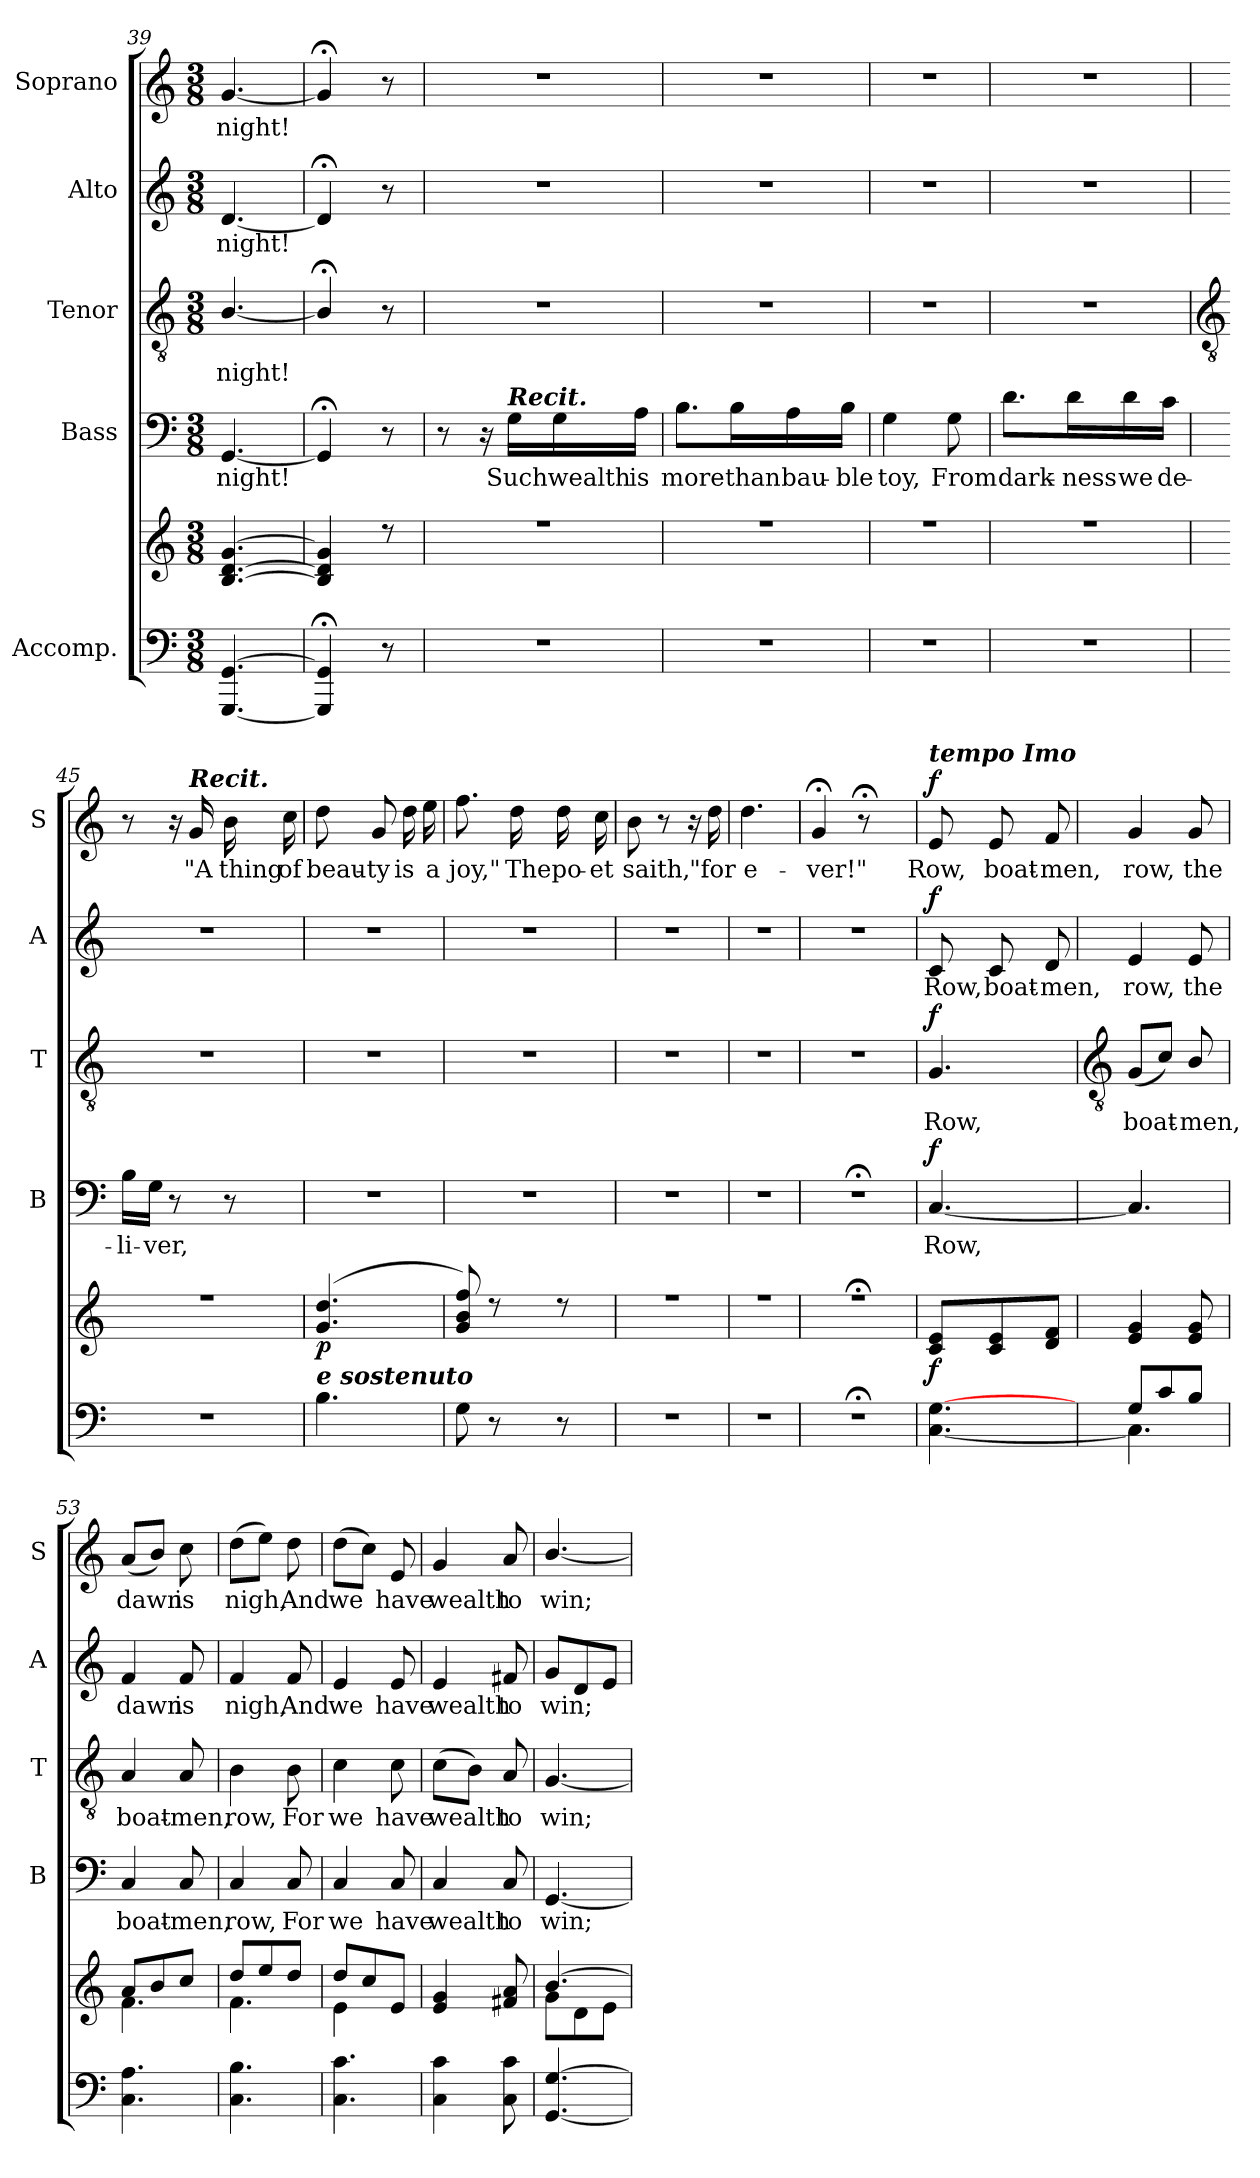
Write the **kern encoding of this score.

**kern	**kern	**dynam	**kern	**text	**dynam	**kern	**text	**dynam	**kern	**text	**dynam	**kern	**text	**dynam
*part5	*part5	*part5	*part4	*part4	*part4	*part3	*part3	*part3	*part2	*part2	*part2	*part1	*part1	*part1
*staff6	*staff5	*staff5/6	*staff4	*staff4	*staff4	*staff3	*staff3	*staff3	*staff2	*staff2	*staff2	*staff1	*staff1	*staff1
*I"Accomp.	*	*	*I"Bass	*	*	*I"Tenor	*	*	*I"Alto	*	*	*I"Soprano	*	*
*	*	*	*I'B	*	*	*I'T	*	*	*I'A	*	*	*I'S	*	*
*clefF4	*clefG2	*	*clefF4	*	*	*clefGv2	*	*	*clefG2	*	*	*clefG2	*	*
*k[]	*k[]	*	*k[]	*	*	*k[]	*	*	*k[]	*	*	*k[]	*	*
*C:	*C:	*	*C:	*	*	*C:	*	*	*C:	*	*	*C:	*	*
*M3/8	*M3/8	*	*M3/8	*	*	*M3/8	*	*	*M3/8	*	*	*M3/8	*	*
=39	=39	=39	=39	=39	=39	=39	=39	=39	=39	=39	=39	=39	=39	=39
*	*^	*	*	*	*	*	*	*	*	*	*	*	*	*
!	!	!LO:N:vis=1	!	!	!LO:LY:b	!	!	!LO:LY:b	!	!	!LO:LY:b	!	!	!LO:LY:b	!
[4.GGG [4.GG	[4.B [4.d [4.g	4.ryy	.	[4.GG	night!	.	[4.B/	night!	.	[4.d	night!	.	[4.g	night!	.
=40	=40	=40	=40	=40	=40	=40	=40	=40	=40	=40	=40	=40	=40	=40	=40
!	!	!LO:N:vis=1	!	!	!	!	!	!	!	!	!	!	!	!	!
4GGG];< 4GG];<	4B] 4d] 4g]	4.ryy	.	4GG;<]	.	.	4B;</]	.	.	4d;<]	.	.	4g;<]	.	.
8r	8r	.	.	8r	.	.	8r	.	.	8r	.	.	8r	.	.
=41	=41	=41	=41	=41	=41	=41	=41	=41	=41	=41	=41	=41	=41	=41	=41
!LO:N:vis=1	!LO:N:vis=1	!	!	!	!	!	!LO:N:vis=1	!	!	!LO:N:vis=1	!	!	!LO:N:vis=1	!	!
4.r	4.r	4.ryy	.	8r	.	.	4.r	.	.	4.r	.	.	4.r	.	.
.	.	.	.	16r	.	.	.	.	.	.	.	.	.	.	.
!	!	!	!	!LO:TX:a:Bi:t=Recit.	!	!	!	!	!	!	!	!	!	!	!
!	!	!	!	!	!LO:LY:b	!	!	!	!	!	!	!	!	!	!
.	.	.	.	16G\LL	Such	.	.	.	.	.	.	.	.	.	.
!	!	!	!	!	!LO:LY:b	!	!	!	!	!	!	!	!	!	!
.	.	.	.	16G\	wealth	.	.	.	.	.	.	.	.	.	.
!	!	!	!	!	!LO:LY:b	!	!	!	!	!	!	!	!	!	!
.	.	.	.	16A\JJ	is	.	.	.	.	.	.	.	.	.	.
=42	=42	=42	=42	=42	=42	=42	=42	=42	=42	=42	=42	=42	=42	=42	=42
!LO:N:vis=1	!LO:N:vis=1	!	!	!	!LO:LY:b	!	!LO:N:vis=1	!	!	!LO:N:vis=1	!	!	!LO:N:vis=1	!	!
4.r	4.r	4.ryy	.	8.B\L	more	.	4.r	.	.	4.r	.	.	4.r	.	.
!	!	!	!	!	!LO:LY:b	!	!	!	!	!	!	!	!	!	!
.	.	.	.	16B\L	than	.	.	.	.	.	.	.	.	.	.
!	!	!	!	!	!LO:LY:b	!	!	!	!	!	!	!	!	!	!
.	.	.	.	16A\	bau-	.	.	.	.	.	.	.	.	.	.
!	!	!	!	!	!LO:LY:b	!	!	!	!	!	!	!	!	!	!
.	.	.	.	16B\JJ	-ble	.	.	.	.	.	.	.	.	.	.
=43	=43	=43	=43	=43	=43	=43	=43	=43	=43	=43	=43	=43	=43	=43	=43
!LO:N:vis=1	!LO:N:vis=1	!	!	!	!LO:LY:b	!	!LO:N:vis=1	!	!	!LO:N:vis=1	!	!	!LO:N:vis=1	!	!
4.r	4.r	4.ryy	.	4G	toy,	.	4.r	.	.	4.r	.	.	4.r	.	.
!	!	!	!	!	!LO:LY:b	!	!	!	!	!	!	!	!	!	!
.	.	.	.	8G	From	.	.	.	.	.	.	.	.	.	.
=44	=44	=44	=44	=44	=44	=44	=44	=44	=44	=44	=44	=44	=44	=44	=44
!LO:N:vis=1	!LO:N:vis=1	!	!	!	!LO:LY:b	!	!LO:N:vis=1	!	!	!LO:N:vis=1	!	!	!LO:N:vis=1	!	!
4.r	4.r	4.ryy	.	8.d\L	dark-	.	4.r	.	.	4.r	.	.	4.r	.	.
!	!	!	!	!	!LO:LY:b	!	!	!	!	!	!	!	!	!	!
.	.	.	.	16d\L	-ness	.	.	.	.	.	.	.	.	.	.
!	!	!	!	!	!LO:LY:b	!	!	!	!	!	!	!	!	!	!
.	.	.	.	16d\	we	.	.	.	.	.	.	.	.	.	.
!	!	!	!	!	!LO:LY:b	!	!	!	!	!	!	!	!	!	!
.	.	.	.	16c\JJ	de-	.	.	.	.	.	.	.	.	.	.
!!LO:LB:g=z
=45	=45	=45	=45	=45	=45	=45	=45	=45	=45	=45	=45	=45	=45	=45	=45
*	*	*	*	*	*	*	*clefGv2	*	*	*	*	*	*	*	*
!LO:N:vis=1	!LO:N:vis=1	!LO:N:vis=1	!	!	!LO:LY:b	!	!LO:N:vis=1	!	!	!LO:N:vis=1	!	!	!	!	!
4.r	4.r	4.ryy	.	16B\LL	-li-	.	4.r	.	.	4.r	.	.	8r	.	.
!	!	!	!	!	!LO:LY:b	!	!	!	!	!	!	!	!	!	!
.	.	.	.	16G\JJ	-ver,	.	.	.	.	.	.	.	.	.	.
.	.	.	.	8r	.	.	.	.	.	.	.	.	16r	.	.
!	!	!	!	!	!	!	!	!	!	!	!	!	!LO:TX:a:Bi:t=Recit.	!	!
!	!	!	!	!	!	!	!	!	!	!	!	!	!	!LO:LY:b	!
.	.	.	.	.	.	.	.	.	.	.	.	.	16g	"A	.
!	!	!	!	!	!	!	!	!	!	!	!	!	!	!LO:LY:b	!
.	.	.	.	8r	.	.	.	.	.	.	.	.	16b	thing	.
!	!	!	!	!	!	!	!	!	!	!	!	!	!	!LO:LY:b	!
.	.	.	.	.	.	.	.	.	.	.	.	.	16cc	of	.
=46	=46	=46	=46	=46	=46	=46	=46	=46	=46	=46	=46	=46	=46	=46	=46
!LO:TX:a:Bi:t=e sostenuto	!	!	!	!	!	!	!	!	!	!	!	!	!	!	!
!	!	!LO:N:vis=1	!LO:DY:b	!LO:N:vis=1	!	!	!LO:N:vis=1	!	!	!LO:N:vis=1	!	!	!	!LO:LY:b	!
4.B	(>4.g 4.dd	4.ryy	p	4.r	.	.	4.r	.	.	4.r	.	.	8dd	beau-	.
!	!	!	!	!	!	!	!	!	!	!	!	!	!	!LO:LY:b	!
.	.	.	.	.	.	.	.	.	.	.	.	.	8g	-ty	.
!	!	!	!	!	!	!	!	!	!	!	!	!	!	!LO:LY:b	!
.	.	.	.	.	.	.	.	.	.	.	.	.	16dd	is	.
!	!	!	!	!	!	!	!	!	!	!	!	!	!	!LO:LY:b	!
.	.	.	.	.	.	.	.	.	.	.	.	.	16ee	a	.
=47	=47	=47	=47	=47	=47	=47	=47	=47	=47	=47	=47	=47	=47	=47	=47
!	!	!LO:N:vis=1	!	!LO:N:vis=1	!	!	!LO:N:vis=1	!	!	!LO:N:vis=1	!	!	!	!LO:LY:b	!
8G	8g 8b 8ff)	4.ryy	.	4.r	.	.	4.r	.	.	4.r	.	.	8.ff	joy,"	.
8r	8r	.	.	.	.	.	.	.	.	.	.	.	.	.	.
!	!	!	!	!	!	!	!	!	!	!	!	!	!	!LO:LY:b	!
.	.	.	.	.	.	.	.	.	.	.	.	.	16dd	The	.
!	!	!	!	!	!	!	!	!	!	!	!	!	!	!LO:LY:b	!
8r	8r	.	.	.	.	.	.	.	.	.	.	.	16dd	po-	.
!	!	!	!	!	!	!	!	!	!	!	!	!	!	!LO:LY:b	!
.	.	.	.	.	.	.	.	.	.	.	.	.	16cc	-et	.
=48	=48	=48	=48	=48	=48	=48	=48	=48	=48	=48	=48	=48	=48	=48	=48
!LO:N:vis=1	!LO:N:vis=1	!LO:N:vis=1	!	!LO:N:vis=1	!	!	!LO:N:vis=1	!	!	!LO:N:vis=1	!	!	!	!LO:LY:b	!
4.r	4.r	4.ryy	.	4.r	.	.	4.r	.	.	4.r	.	.	8b	saith,	.
.	.	.	.	.	.	.	.	.	.	.	.	.	8r	.	.
.	.	.	.	.	.	.	.	.	.	.	.	.	16r	.	.
!	!	!	!	!	!	!	!	!	!	!	!	!	!	!LO:LY:b	!
.	.	.	.	.	.	.	.	.	.	.	.	.	16dd	"for	.
=49	=49	=49	=49	=49	=49	=49	=49	=49	=49	=49	=49	=49	=49	=49	=49
!LO:N:vis=1	!LO:N:vis=1	!LO:N:vis=1	!	!LO:N:vis=1	!	!	!LO:N:vis=1	!	!	!LO:N:vis=1	!	!	!	!LO:LY:b	!
4.r	4.r	4.ryy	.	4.r	.	.	4.r	.	.	4.r	.	.	4.dd	e-	.
=50	=50	=50	=50	=50	=50	=50	=50	=50	=50	=50	=50	=50	=50	=50	=50
!LO:N:vis=1	!LO:N:vis=1	!LO:N:vis=1	!	!LO:N:vis=1	!	!	!LO:N:vis=1	!	!	!LO:N:vis=1	!	!	!	!LO:LY:b	!
4.r;<	4.r;<	4.ryy	.	4.r;<	.	.	4.r	.	.	4.r	.	.	4g;<	-ver!"	.
.	.	.	.	.	.	.	.	.	.	.	.	.	8r;<	.	.
=51	=51	=51	=51	=51	=51	=51	=51	=51	=51	=51	=51	=51	=51	=51	=51
!	!	!	!	!	!	!	!	!	!	!	!	!	!LO:TX:a:Bi:t=tempo Imo	!	!
!	!	!LO:N:vis=1	!LO:DY:b	!	!LO:LY:b	!LO:DY:b	!	!LO:LY:b	!LO:DY:b	!	!LO:LY:b	!LO:DY:b	!	!LO:LY:b	!LO:DY:b
[4.C [4.G	8c/ 8e/L	4.ryy	f	[4.C	Row,	f	4.G	Row,	f	8c	Row,	f	8e/	Row,	f
!	!	!	!	!	!	!	!	!	!	!	!LO:LY:b	!	!	!LO:LY:b	!
.	8c 8e	.	.	.	.	.	.	.	.	8c	boat-	.	8e	boat-	.
!	!	!	!	!	!	!	!	!	!	!	!LO:LY:b	!	!	!LO:LY:b	!
.	8d 8fJ	.	.	.	.	.	.	.	.	8d	-men,	.	8f	-men,	.
*	*v	*v	*	*	*	*	*	*	*	*	*	*	*	*	*
!!LO:LB:g=z
=52	=52	=52	=52	=52	=52	=52	=52	=52	=52	=52	=52	=52	=52	=52
*	*	*	*	*	*	*clefGv2	*	*	*	*	*	*	*	*
*^	*	*	*	*	*	*	*	*	*	*	*	*	*	*
!	!	!	!	!	!	!	!	!LO:LY:b	!	!	!LO:LY:b	!	!	!LO:LY:b	!
8G/L	4.C\]	4e 4g	.	4.C]	.	.	(<8GL	boat-	.	4e	row,	.	4g	row,	.
8c/	.	.	.	.	.	.	8cJ)	.	.	.	.	.	.	.	.
!	!	!	!	!	!	!	!	!LO:LY:b	!	!	!LO:LY:b	!	!	!LO:LY:b	!
8B/J	.	8e 8g	.	.	.	.	8B/	men,	.	8e	the	.	8g	the	.
*v	*v	*	*	*	*	*	*	*	*	*	*	*	*	*	*
=53	=53	=53	=53	=53	=53	=53	=53	=53	=53	=53	=53	=53	=53	=53
*	*^	*	*	*	*	*	*	*	*	*	*	*	*	*
!	!	!	!	!	!LO:LY:b	!	!	!LO:LY:b	!	!	!LO:LY:b	!	!	!LO:LY:b	!
4.C 4.A	8a/L	4.f\	.	4C	boat-	.	4A	boat-	.	4f	dawn	.	(<8aL	dawn	.
.	8b/	.	.	.	.	.	.	.	.	.	.	.	8bJ)	.	.
!	!	!	!	!	!LO:LY:b	!	!	!LO:LY:b	!	!	!LO:LY:b	!	!	!LO:LY:b	!
.	8cc/J	.	.	8C	-men,	.	8A	-men,	.	8f	is	.	8cc	is	.
=54	=54	=54	=54	=54	=54	=54	=54	=54	=54	=54	=54	=54	=54	=54	=54
!	!	!	!	!	!LO:LY:b	!	!	!LO:LY:b	!	!	!LO:LY:b	!	!	!LO:LY:b	!
4.C 4.B	8dd/L	4.f\	.	4C	row,	.	4B	row,	.	4f	nigh,	.	(>8ddL	nigh,	.
.	8ee/	.	.	.	.	.	.	.	.	.	.	.	8eeJ)	.	.
!	!	!	!	!	!LO:LY:b	!	!	!LO:LY:b	!	!	!LO:LY:b	!	!	!LO:LY:b	!
.	8dd/J	.	.	8C	For	.	8B	For	.	8f	And	.	8dd	And	.
=55	=55	=55	=55	=55	=55	=55	=55	=55	=55	=55	=55	=55	=55	=55	=55
!	!	!	!	!	!LO:LY:b	!	!	!LO:LY:b	!	!	!LO:LY:b	!	!	!LO:LY:b	!
4.C 4.c	8ddL	4e\	.	4C	we	.	4c	we	.	4e	we	.	(>8ddL	we	.
.	8cc	.	.	.	.	.	.	.	.	.	.	.	8ccJ)	.	.
!	!	!	!	!	!LO:LY:b	!	!	!LO:LY:b	!	!	!LO:LY:b	!	!	!LO:LY:b	!
.	8eJ	8ryy	.	8C	have	.	8c	have	.	8e	have	.	8e	have	.
=56	=56	=56	=56	=56	=56	=56	=56	=56	=56	=56	=56	=56	=56	=56	=56
!	!	!	!	!	!LO:LY:b	!	!	!LO:LY:b	!	!	!LO:LY:b	!	!	!LO:LY:b	!
4C 4c	4e 4g	4.ryy	.	4C	wealth	.	(>8cL	wealth	.	4e	wealth	.	4g	wealth	.
.	.	.	.	.	.	.	8BJ)	.	.	.	.	.	.	.	.
!	!	!	!	!	!LO:LY:b	!	!	!LO:LY:b	!	!	!LO:LY:b	!	!	!LO:LY:b	!
8C 8c	8f#X 8a	.	.	8C	to	.	8A	to	.	8f#X	to	.	8a	to	.
=57	=57	=57	=57	=57	=57	=57	=57	=57	=57	=57	=57	=57	=57	=57	=57
!	!	!	!	!	!LO:LY:b	!	!	!LO:LY:b	!	!	!LO:LY:b	!	!	!LO:LY:b	!
[4.GG [4.G	[4.b/	8g\L	.	[4.GG	win;	.	[4.G	win;	.	8gL	win;	.	[4.b/	win;	.
.	.	8d\	.	.	.	.	.	.	.	8d	.	.	.	.	.
.	.	8e\J	.	.	.	.	.	.	.	8eJ	.	.	.	.	.
*	*v	*v	*	*	*	*	*	*	*	*	*	*	*	*	*
=	=	=	=	=	=	=	=	=	=	=	=	=	=	=
*-	*-	*-	*-	*-	*-	*-	*-	*-	*-	*-	*-	*-	*-	*-
